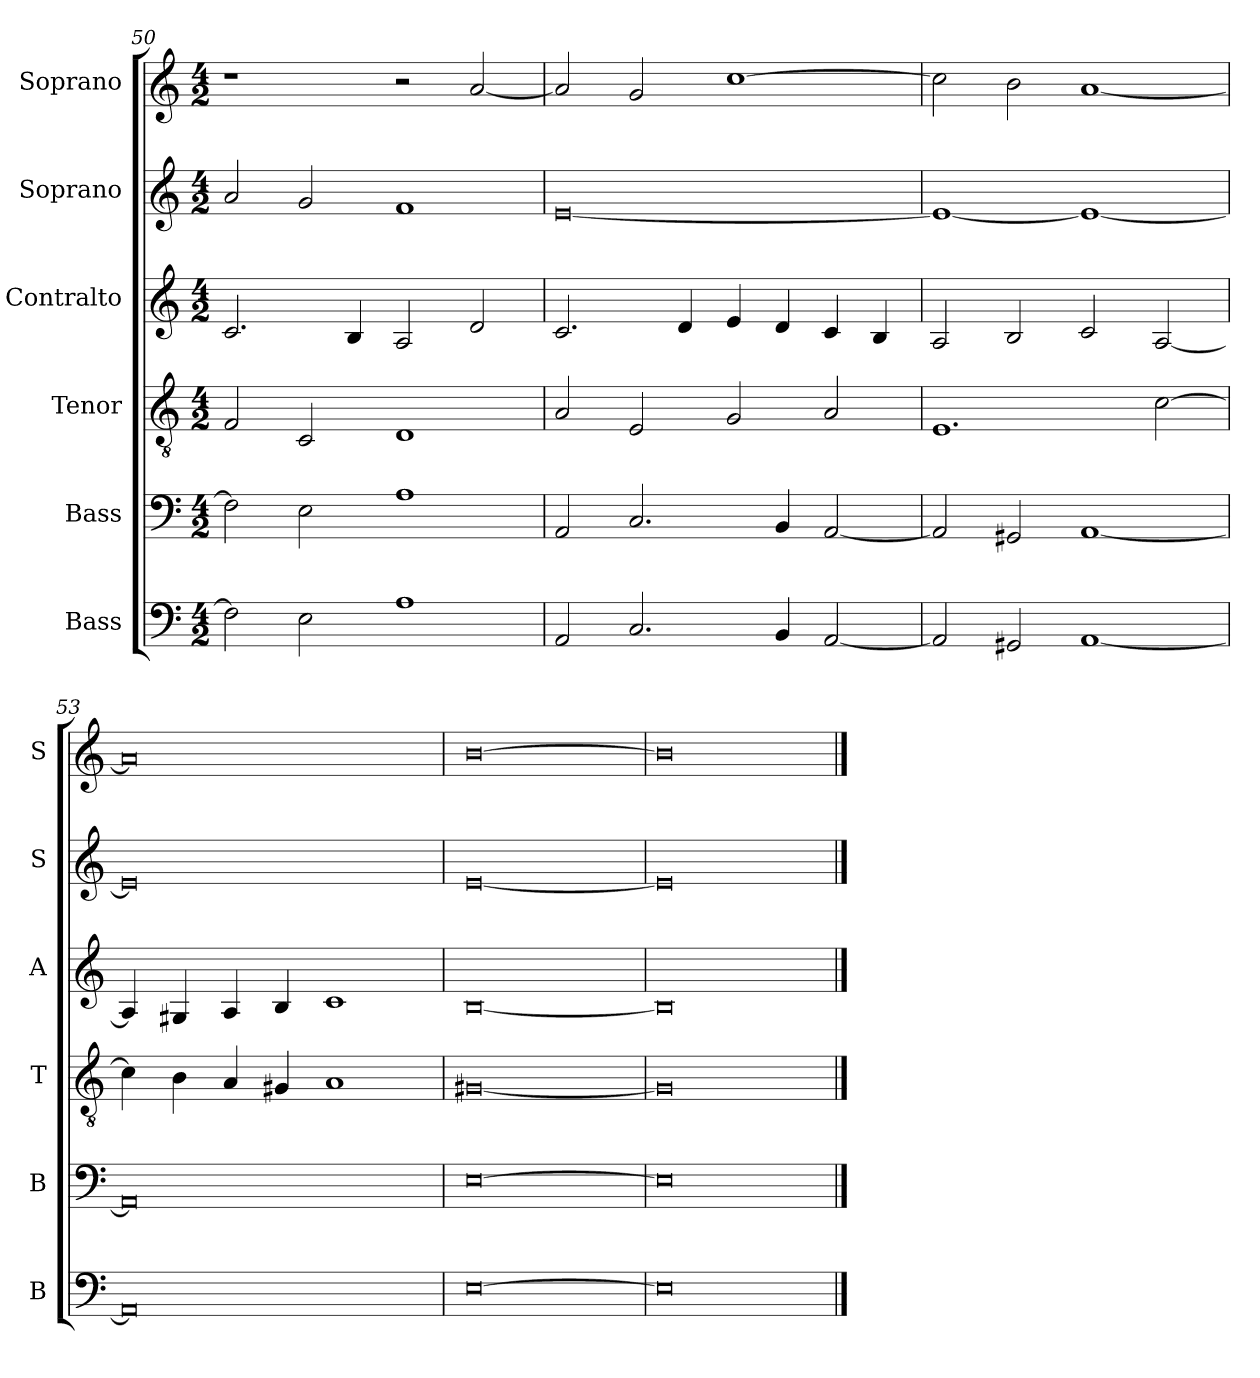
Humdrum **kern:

**kern	**kern	**kern	**kern	**kern	**kern
*part6	*part5	*part4	*part3	*part2	*part1
*staff6	*staff5	*staff4	*staff3	*staff2	*staff1
*I"Bass	*I"Bass	*I"Tenor	*I"Contralto	*I"Soprano	*I"Soprano
*I'B	*I'B	*I'T	*I'A	*I'S	*I'S
*clefF4	*clefF4	*clefGv2	*clefG2	*clefG2	*clefG2
*k[]	*k[]	*k[]	*k[]	*k[]	*k[]
*E:phr	*E:phr	*E:phr	*E:phr	*E:phr	*E:phr
*M4/2	*M4/2	*M4/2	*M4/2	*M4/2	*M4/2
=50	=50	=50	=50	=50	=50
2F]	2F]	2F	2.c	2a	1r
2E	2E	2C	.	2g	.
.	.	.	4B	.	.
1A	1A	1D	2A	1f	2r
.	.	.	2d	.	[2a
=51	=51	=51	=51	=51	=51
2AA	2AA	2A	2.c	[0e	2a]
2.C	2.C	2E	.	.	2g
.	.	.	4d	.	.
.	.	2G	4e	.	[1cc
4BB	4BB	.	4d	.	.
[2AA	[2AA	2A	4c	.	.
.	.	.	4B	.	.
=52	=52	=52	=52	=52	=52
2AA]	2AA]	1.E	2A	1e_	2cc]
2GG#X	2GG#X	.	2B	.	2b
[1AA	[1AA	.	2c	1e_	[1a
.	.	[2c	[2A	.	.
=53	=53	=53	=53	=53	=53
0AA]	0AA]	4c]	4A]	0e]	0a]
.	.	4B	4G#X	.	.
.	.	4A	4A	.	.
.	.	4G#X	4B	.	.
.	.	1A	1c	.	.
=54	=54	=54	=54	=54	=54
[0E	[0E	[0G#X	[0B	[0e	[0b
=55	=55	=55	=55	=55	=55
0E]	0E]	0G#]	0B]	0e]	0b]
==	==	==	==	==	==
*-	*-	*-	*-	*-	*-
